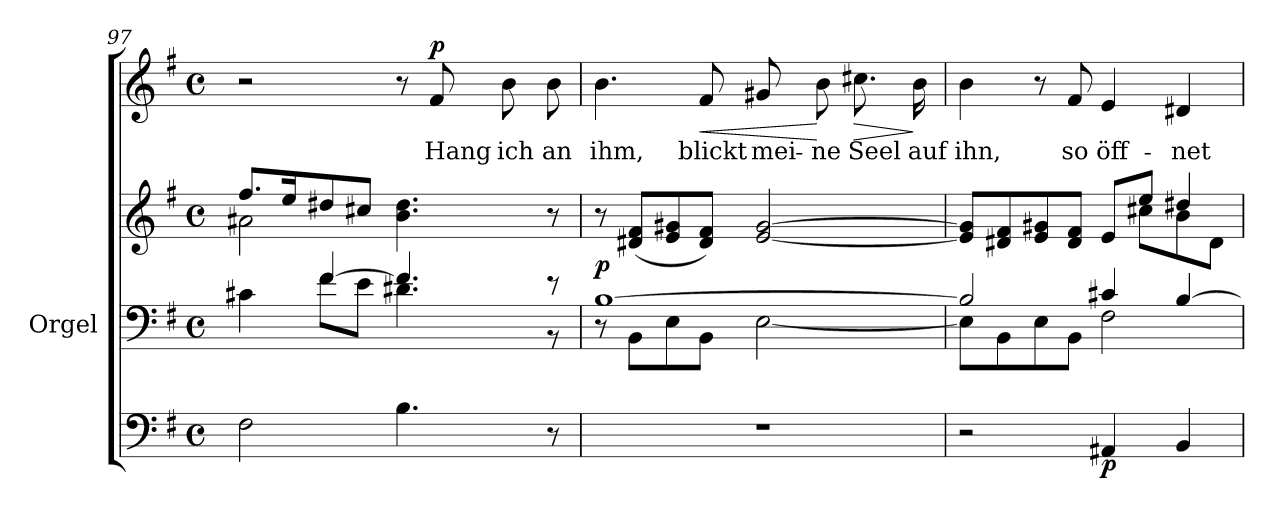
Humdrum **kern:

**kern	**dynam	**kern	**kern	**dynam	**kern	**text	**dynam
*part3	*part3	*part2	*part2	*part2	*part1	*part1	*part1
*staff4	*staff4	*staff3	*staff2	*staff2/3	*staff1	*staff1	*staff1
*	*	*I"Orgel	*	*	*	*	*
*	*	*I'Org.	*	*	*	*	*
!!LO:LB:g=z
*clefF4	*	*clefF4	*clefG2	*	*clefG2	*	*
*k[f#]	*	*k[f#]	*k[f#]	*	*k[f#]	*	*
*G:	*	*G:	*G:	*	*G:	*	*
*M4/4	*	*M4/4	*M4/4	*	*M4/4	*	*
*met(c)	*	*met(c)	*met(c)	*	*met(c)	*	*
=97	=97	=97	=97	=97	=97	=97	=97
*	*	*^	*^	*	*	*	*
2F#\	.	4c#X\	4ryy	8.ff#/L	2a#X\	.	2r	.	.
.	.	.	.	16ee/k	.	.	.	.	.
.	.	[>4f#/	8f#\L	8dd#X/	.	.	.	.	.
.	.	.	8e\J	8cc#X/J	.	.	.	.	.
4.B\	.	4.f#/]	4.d#X\	4.b\ 4.dd#\	2ryy	.	8r	.	.
!	!	!	!	!	!	!	!	!LO:LY:b	!LO:DY:a
.	.	.	.	.	.	.	8f#/	Hang	p
!	!	!	!	!	!	!	!	!LO:LY:b	!
.	.	.	.	.	.	.	8b\	ich	.
!	!	!	!	!	!	!	!	!LO:LY:b	!
8r	.	8r	8r	8r	.	.	8b\	an	.
*	*	*	*	*v	*v	*	*	*	*
=98	=98	=98	=98	=98	=98	=98	=98	=98
!	!	!	!	!	!LO:DY:b	!	!LO:LY:b	!
1r	.	[>1B	8rC	8r	p	4.b\	ihm,	.
.	.	.	8BB\L	(<8d#X/ 8f#/L	.	.	.	.
.	.	.	8E\	8e/ 8g#X/	.	.	.	.
!	!	!	!	!	!	!	!LO:LY:b	!LO:HP:b
.	.	.	8BB\J	8d#/ 8f#/J)	.	8f#/	blickt	<
!	!	!	!	!	!	!	!LO:LY:b	!
.	.	.	[<2E\	[2e/ [2g#/	.	8g#X/	mei-	.
!	!	!	!	!	!	!	!LO:LY:b	!
.	.	.	.	.	.	8b\	-ne	[
!	!	!	!	!	!	!	!LO:LY:b	!LO:HP:b
.	.	.	.	.	.	8.cc#X\	Seel	>
!	!	!	!	!	!	!	!LO:LY:b	!
.	.	.	.	.	.	16b\	auf	]
=99	=99	=99	=99	=99	=99	=99	=99	=99
*	*	*	*	*^	*	*	*	*
!	!	!	!	!	!	!	!	!LO:LY:b	!
2r	.	2B/]	8E\L]	8e/] 8g#/]L	2ryy	.	4b\	ihn,	.
.	.	.	8BB\	8d#X/ 8f#/	.	.	.	.	.
.	.	.	8E\	8e/ 8g#X/	.	.	8r	.	.
!	!	!	!	!	!	!	!	!LO:LY:b	!
.	.	.	8BB\J	8d#/ 8f#/J	.	.	8f#/	so	.
!	!LO:DY:b	!	!	!	!	!	!	!LO:LY:b	!
4AA#X/	p	4c#X/	2F#\	8e/L	8ryy	.	4e/	öff-	.
.	.	.	.	8ee/J	8cc#X\L	.	.	.	.
!	!	!	!	!	!	!	!	!LO:LY:b	!
4BB/	.	[>4B/	.	4dd#X/	8b\	.	4d#X/	-net	.
.	.	.	.	.	8d#\J	.	.	.	.
*	*	*v	*v	*	*	*	*	*	*
*	*	*	*v	*v	*	*	*	*
=	=	=	=	=	=	=	=
*-	*-	*-	*-	*-	*-	*-	*-
